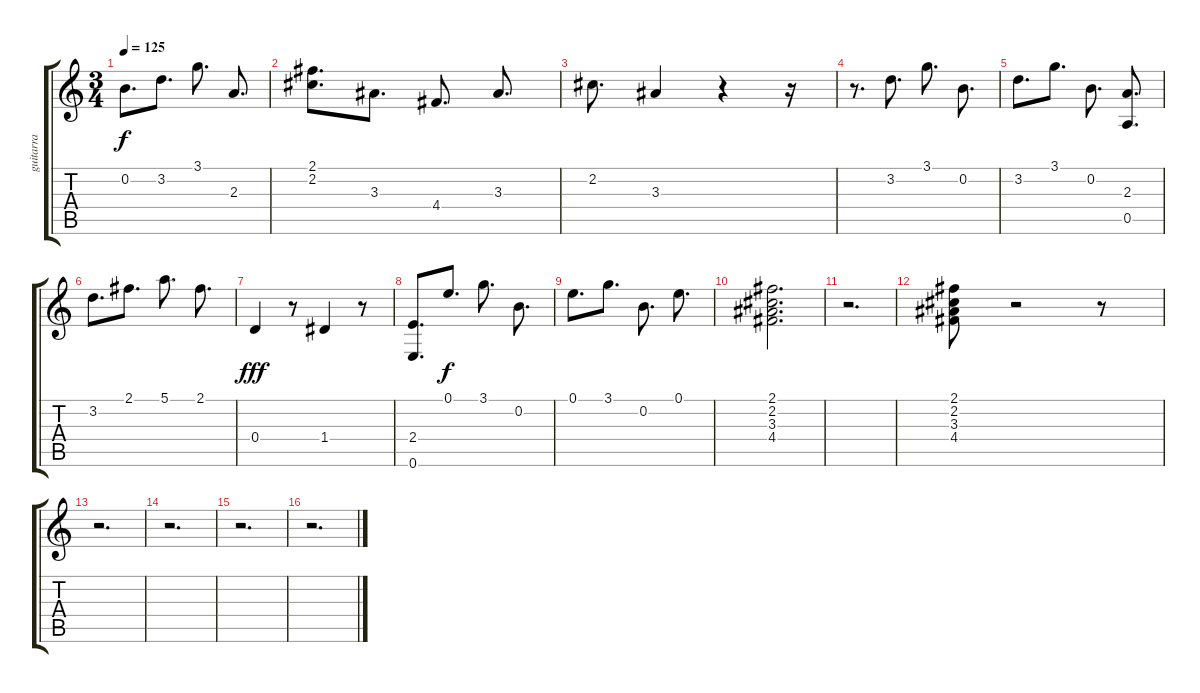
\track ("guitarra" "guitarra") {instrument acousticguitarsteel}
\staff {score tabs}
\tuning (E4 B3 G3 D3 A2 E2) {hide}
\ts (3 4)
\tempo 125
\clef g2
\ks c
0.2.8{d dy f} 3.2.8{d} 3.1.8{d} 2.3.8{d} |
(2.1 2.2).8{d} 3.3.8{d} 4.4.8{d} 3.3.8{d} |
2.2.8{d} 3.3.4 r.4 r.16 |
r.8{d} 3.2.8{d} 3.1.8{d} 0.2.8{d} |
3.2.8{d} 3.1.8{d} 0.2.8{d} (2.3 0.5).8{d} |
3.2.8{d} 2.1.8{d} 5.1.8{d} 2.1.8{d} |
0.4.4{dy fff} r.8 1.4.4 r.8 |
(2.4 0.6).8{d} 0.1.8{d dy f} 3.1.8{d} 0.2.8{d} |
0.1.8{d} 3.1.8{d} 0.2.8{d} 0.1.8{d} |
(2.1 2.2 3.3 4.4).2{d} |
r.2{d} |
(2.1 2.2 3.3 4.4).8 r.2 r.8 |
r.2{d} |
r.2{d} |
r.2{d} |
r.2{d}
